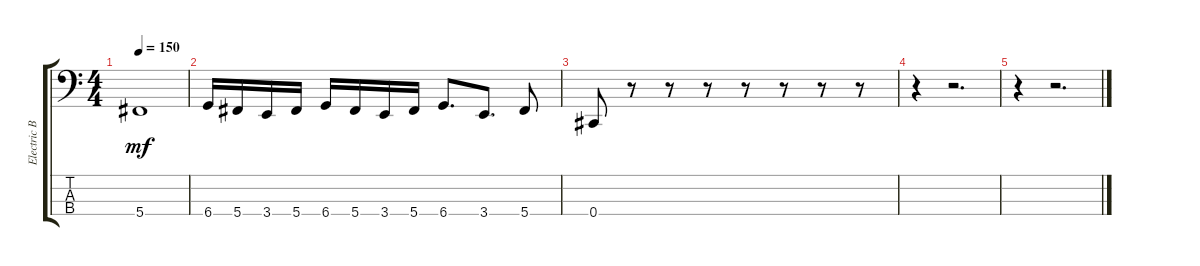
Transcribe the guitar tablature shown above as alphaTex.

\track ("Electric Bass" "Electric B") {instrument electricbassfinger}
\staff {score tabs}
\tuning (Gb2 Db2 Ab1 Db1) {hide}
\ts (4 4)
\tempo 150
\clef f4
\ks c
5.4.1{dy mf} |
6.4.16 5.4.16 3.4.16 5.4.16 6.4.16 5.4.16 3.4.16 5.4.16 6.4.8{d} 3.4.8{d} 5.4.8 |
0.4.8 r.8 r.8 r.8 r.8 r.8 r.8 r.8 |
r.4 r.2{d} |
r.4 r.2{d}
